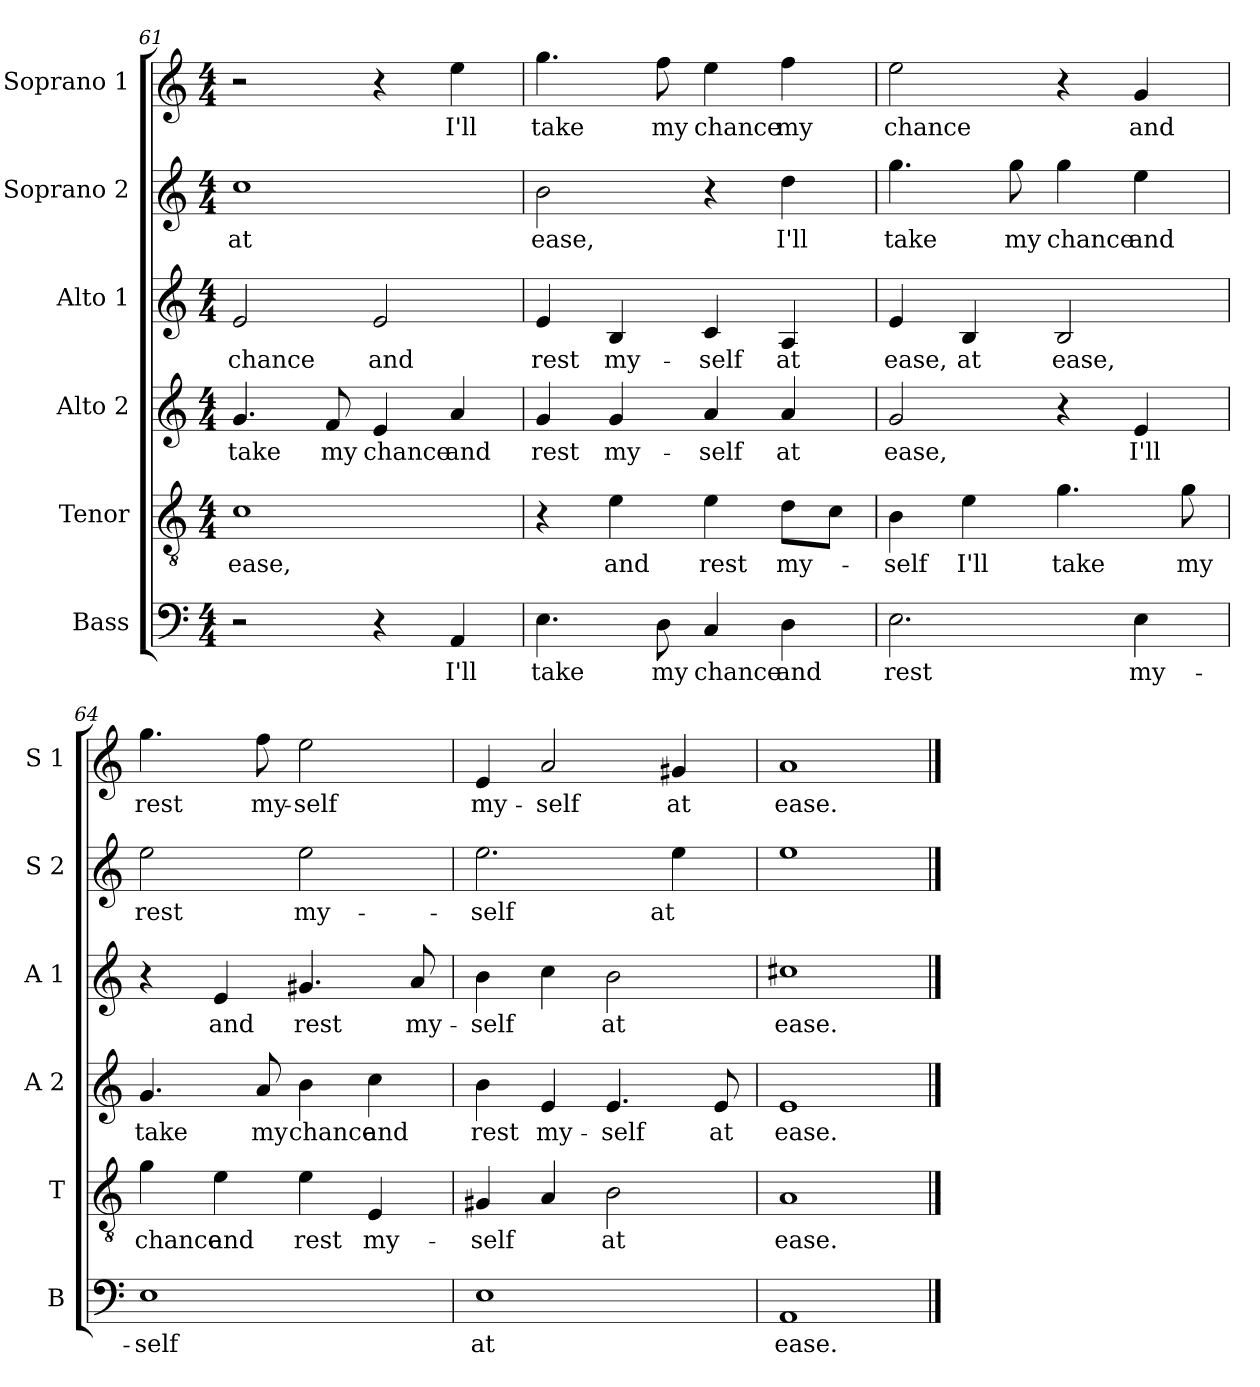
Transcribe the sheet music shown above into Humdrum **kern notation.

**kern	**text	**kern	**text	**kern	**text	**kern	**text	**kern	**text	**kern	**text
*part6	*part6	*part5	*part5	*part4	*part4	*part3	*part3	*part2	*part2	*part1	*part1
*staff6	*staff6	*staff5	*staff5	*staff4	*staff4	*staff3	*staff3	*staff2	*staff2	*staff1	*staff1
*I"Bass	*	*I"Tenor	*	*I"Alto 2	*	*I"Alto 1	*	*I"Soprano 2	*	*I"Soprano 1	*
*I'B	*	*I'T	*	*I'A 2	*	*I'A 1	*	*I'S 2	*	*I'S 1	*
*clefF4	*	*clefGv2	*	*clefG2	*	*clefG2	*	*clefG2	*	*clefG2	*
*k[]	*	*k[]	*	*k[]	*	*k[]	*	*k[]	*	*k[]	*
*C:	*	*C:	*	*C:	*	*C:	*	*C:	*	*C:	*
*M4/4	*	*M4/4	*	*M4/4	*	*M4/4	*	*M4/4	*	*M4/4	*
=61	=61	=61	=61	=61	=61	=61	=61	=61	=61	=61	=61
!	!	!	!LO:LY:b	!	!LO:LY:b	!	!LO:LY:b	!	!LO:LY:b	!	!
2r	.	1c	ease,	4.g/	take	2e/	chance	1cc	at	2r	.
!	!	!	!	!	!LO:LY:b	!	!	!	!	!	!
.	.	.	.	8f/	my	.	.	.	.	.	.
!	!	!	!	!	!LO:LY:b	!	!LO:LY:b	!	!	!	!
4r	.	.	.	4e/	chance	2e/	and	.	.	4r	.
!	!LO:LY:b	!	!	!	!LO:LY:b	!	!	!	!	!	!LO:LY:b
4AA/	I'll	.	.	4a/	and	.	.	.	.	4ee\	I'll
=62	=62	=62	=62	=62	=62	=62	=62	=62	=62	=62	=62
!	!LO:LY:b	!	!	!	!LO:LY:b	!	!LO:LY:b	!	!LO:LY:b	!	!LO:LY:b
4.E\	take	4r	.	4g/	rest	4e/	rest	2b\	ease,	4.gg\	take
!	!	!	!LO:LY:b	!	!LO:LY:b	!	!LO:LY:b	!	!	!	!
.	.	4e\	and	4g/	my-	4B/	my-	.	.	.	.
!	!LO:LY:b	!	!	!	!	!	!	!	!	!	!LO:LY:b
8D\	my	.	.	.	.	.	.	.	.	8ff\	my
!	!LO:LY:b	!	!LO:LY:b	!	!LO:LY:b	!	!LO:LY:b	!	!	!	!LO:LY:b
4C/	chance	4e\	rest	4a/	-self	4c/	-self	4r	.	4ee\	chance
!	!LO:LY:b	!	!LO:LY:b	!	!LO:LY:b	!	!LO:LY:b	!	!LO:LY:b	!	!LO:LY:b
4D\	and	8d\L	my-	4a/	at	4A/	at	4dd\	I'll	4ff\	my
.	.	8c\J	.	.	.	.	.	.	.	.	.
!!LO:LB:g=z
=63	=63	=63	=63	=63	=63	=63	=63	=63	=63	=63	=63
!	!LO:LY:b	!	!LO:LY:b	!	!LO:LY:b	!	!LO:LY:b	!	!LO:LY:b	!	!LO:LY:b
2.E\	rest	4B\	-self	2g/	ease,	4e/	ease,	4.gg\	take	2ee\	chance
!	!	!	!LO:LY:b	!	!	!	!LO:LY:b	!	!	!	!
.	.	4e\	I'll	.	.	4B/	at	.	.	.	.
!	!	!	!	!	!	!	!	!	!LO:LY:b	!	!
.	.	.	.	.	.	.	.	8gg\	my	.	.
!	!	!	!LO:LY:b	!	!	!	!LO:LY:b	!	!LO:LY:b	!	!
.	.	4.g\	take	4r	.	2B/	ease,	4gg\	chance	4r	.
!	!LO:LY:b	!	!	!	!LO:LY:b	!	!	!	!LO:LY:b	!	!LO:LY:b
4E\	my-	.	.	4e/	I'll	.	.	4ee\	and	4g/	and
!	!	!	!LO:LY:b	!	!	!	!	!	!	!	!
.	.	8g\	my	.	.	.	.	.	.	.	.
=64	=64	=64	=64	=64	=64	=64	=64	=64	=64	=64	=64
!	!LO:LY:b	!	!LO:LY:b	!	!LO:LY:b	!	!	!	!LO:LY:b	!	!LO:LY:b
1E	-self	4g\	chance	4.g/	take	4r	.	2ee\	rest	4.gg\	rest
!	!	!	!LO:LY:b	!	!	!	!LO:LY:b	!	!	!	!
.	.	4e\	and	.	.	4e/	and	.	.	.	.
!	!	!	!	!	!LO:LY:b	!	!	!	!	!	!LO:LY:b
.	.	.	.	8a/	my	.	.	.	.	8ff\	my-
!	!	!	!LO:LY:b	!	!LO:LY:b	!	!LO:LY:b	!	!LO:LY:b	!	!LO:LY:b
.	.	4e\	rest	4b\	chance	4.g#X/	rest	2ee\	my-	2ee\	-self
!	!	!	!LO:LY:b	!	!LO:LY:b	!	!	!	!	!	!
.	.	4E/	my-	4cc\	and	.	.	.	.	.	.
!	!	!	!	!	!	!	!LO:LY:b	!	!	!	!
.	.	.	.	.	.	8a/	my-	.	.	.	.
=65	=65	=65	=65	=65	=65	=65	=65	=65	=65	=65	=65
!	!LO:LY:b	!	!LO:LY:b	!	!LO:LY:b	!	!LO:LY:b	!	!LO:LY:b	!	!LO:LY:b
1E	at	4G#X/	-self	4b\	rest	4b\	-self	2.ee\	-self	4e/	my-
!	!	!	!	!	!LO:LY:b	!	!	!	!	!	!LO:LY:b
.	.	4A/	.	4e/	my-	4cc\	.	.	.	2a/	-self
!	!	!	!LO:LY:b	!	!LO:LY:b	!	!LO:LY:b	!	!	!	!
.	.	2B\	at	4.e/	-self	2b\	at	.	.	.	.
!	!	!	!	!	!	!	!	!	!LO:LY:b	!	!LO:LY:b
.	.	.	.	.	.	.	.	4ee\	at	4g#X/	at
!	!	!	!	!	!LO:LY:b	!	!	!	!	!	!
.	.	.	.	8e/	at	.	.	.	.	.	.
=66	=66	=66	=66	=66	=66	=66	=66	=66	=66	=66	=66
!	!LO:LY:b	!	!LO:LY:b	!	!LO:LY:b	!	!LO:LY:b	!	!	!	!LO:LY:b
1AA	ease.	1A	ease.	1e	ease.	1cc#X	ease.	1ee	.	1a	ease.
==	==	==	==	==	==	==	==	==	==	==	==
*-	*-	*-	*-	*-	*-	*-	*-	*-	*-	*-	*-
